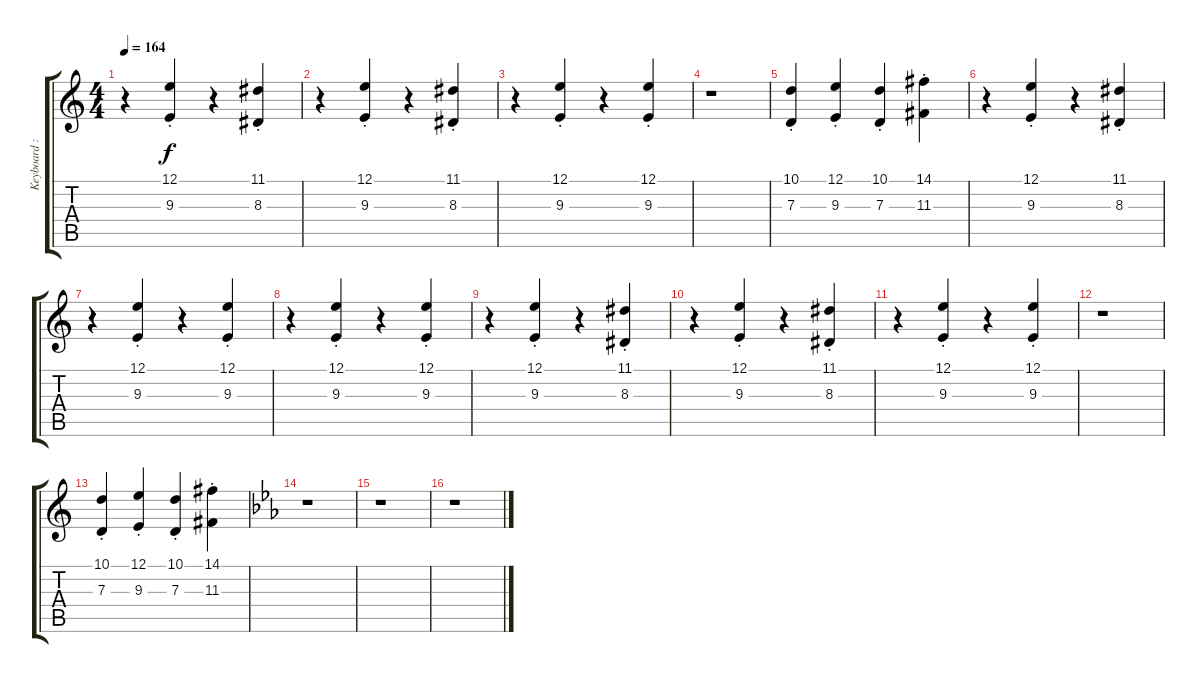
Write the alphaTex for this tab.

\track ("Keyboard : Kotobuki Tsumugi - San" "Keyboard :") {instrument lead5charang}
\staff {score tabs}
\tuning (E4 B3 G3 D3 A2 E2) {hide}
\ts (4 4)
\tempo 164
\clef g2
\ks c
r.4{dy f} (12.1{st} 9.3{st}).4 r.4 (11.1{st} 8.3{st}).4 |
r.4 (12.1{st} 9.3{st}).4 r.4 (11.1{st} 8.3{st}).4 |
r.4 (12.1{st} 9.3{st}).4 r.4 (12.1{st} 9.3{st}).4 |
r.1 |
(10.1{st} 7.3{st}).4 (12.1{st} 9.3{st}).4 (10.1{st} 7.3{st}).4 (14.1{st} 11.3{st}).4 |
r.4 (12.1{st} 9.3{st}).4 r.4 (11.1{st} 8.3{st}).4 |
r.4 (12.1{st} 9.3{st}).4 r.4 (12.1{st} 9.3{st}).4 |
r.4 (12.1{st} 9.3{st}).4 r.4 (12.1{st} 9.3{st}).4 |
r.4 (12.1{st} 9.3{st}).4 r.4 (11.1{st} 8.3{st}).4 |
r.4 (12.1{st} 9.3{st}).4 r.4 (11.1{st} 8.3{st}).4 |
r.4 (12.1{st} 9.3{st}).4 r.4 (12.1{st} 9.3{st}).4 |
r.1 |
(10.1{st} 7.3{st}).4 (12.1{st} 9.3{st}).4 (10.1{st} 7.3{st}).4 (14.1{st} 11.3{st}).4 |
\ks eb
r.1 |
r.1 |
r.1
